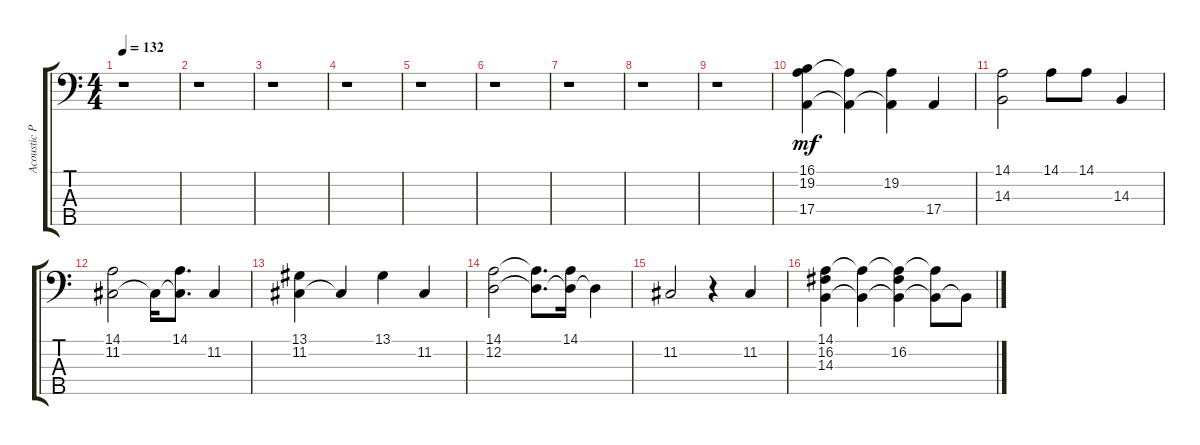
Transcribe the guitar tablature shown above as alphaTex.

\track ("Acoustic Piano (Staff 2)" "Acoustic P") {instrument acousticgrandpiano}
\staff {score tabs}
\tuning (G2 D2 A1 E1 B0) {hide}
\ts (4 4)
\tempo 132
\clef f4
\ks aminor
r.1{dy mf instrument acousticgrandpiano} |
r.1 |
r.1 |
r.1 |
r.1 |
r.1 |
r.1 |
r.1 |
r.1 |
(16.1 19.2 17.4).4 (19.2{t} 17.4{t}).4 (19.2 17.4{t}).4 17.4.4 |
(14.1 14.3).2 14.1.8 14.1.8 14.3.4 |
(14.1 11.2).2 11.2{t}.16 (14.1 11.2{t}).8{d} 11.2.4 |
(13.1 11.2).4 11.2{t}.4 13.1.4 11.2.4 |
(14.1 12.2).2 (14.1{t} 12.2{t}).8{d} (14.1 12.2{t}).16 12.2{t}.4 |
11.2.2 r.4 11.2.4 |
(14.1 16.2 14.3).4 (14.1{t} 14.3{t}).4 (14.1{t} 16.2 14.3{t}).4 (14.1{t} 14.3{t}).8 14.3{t}.8
